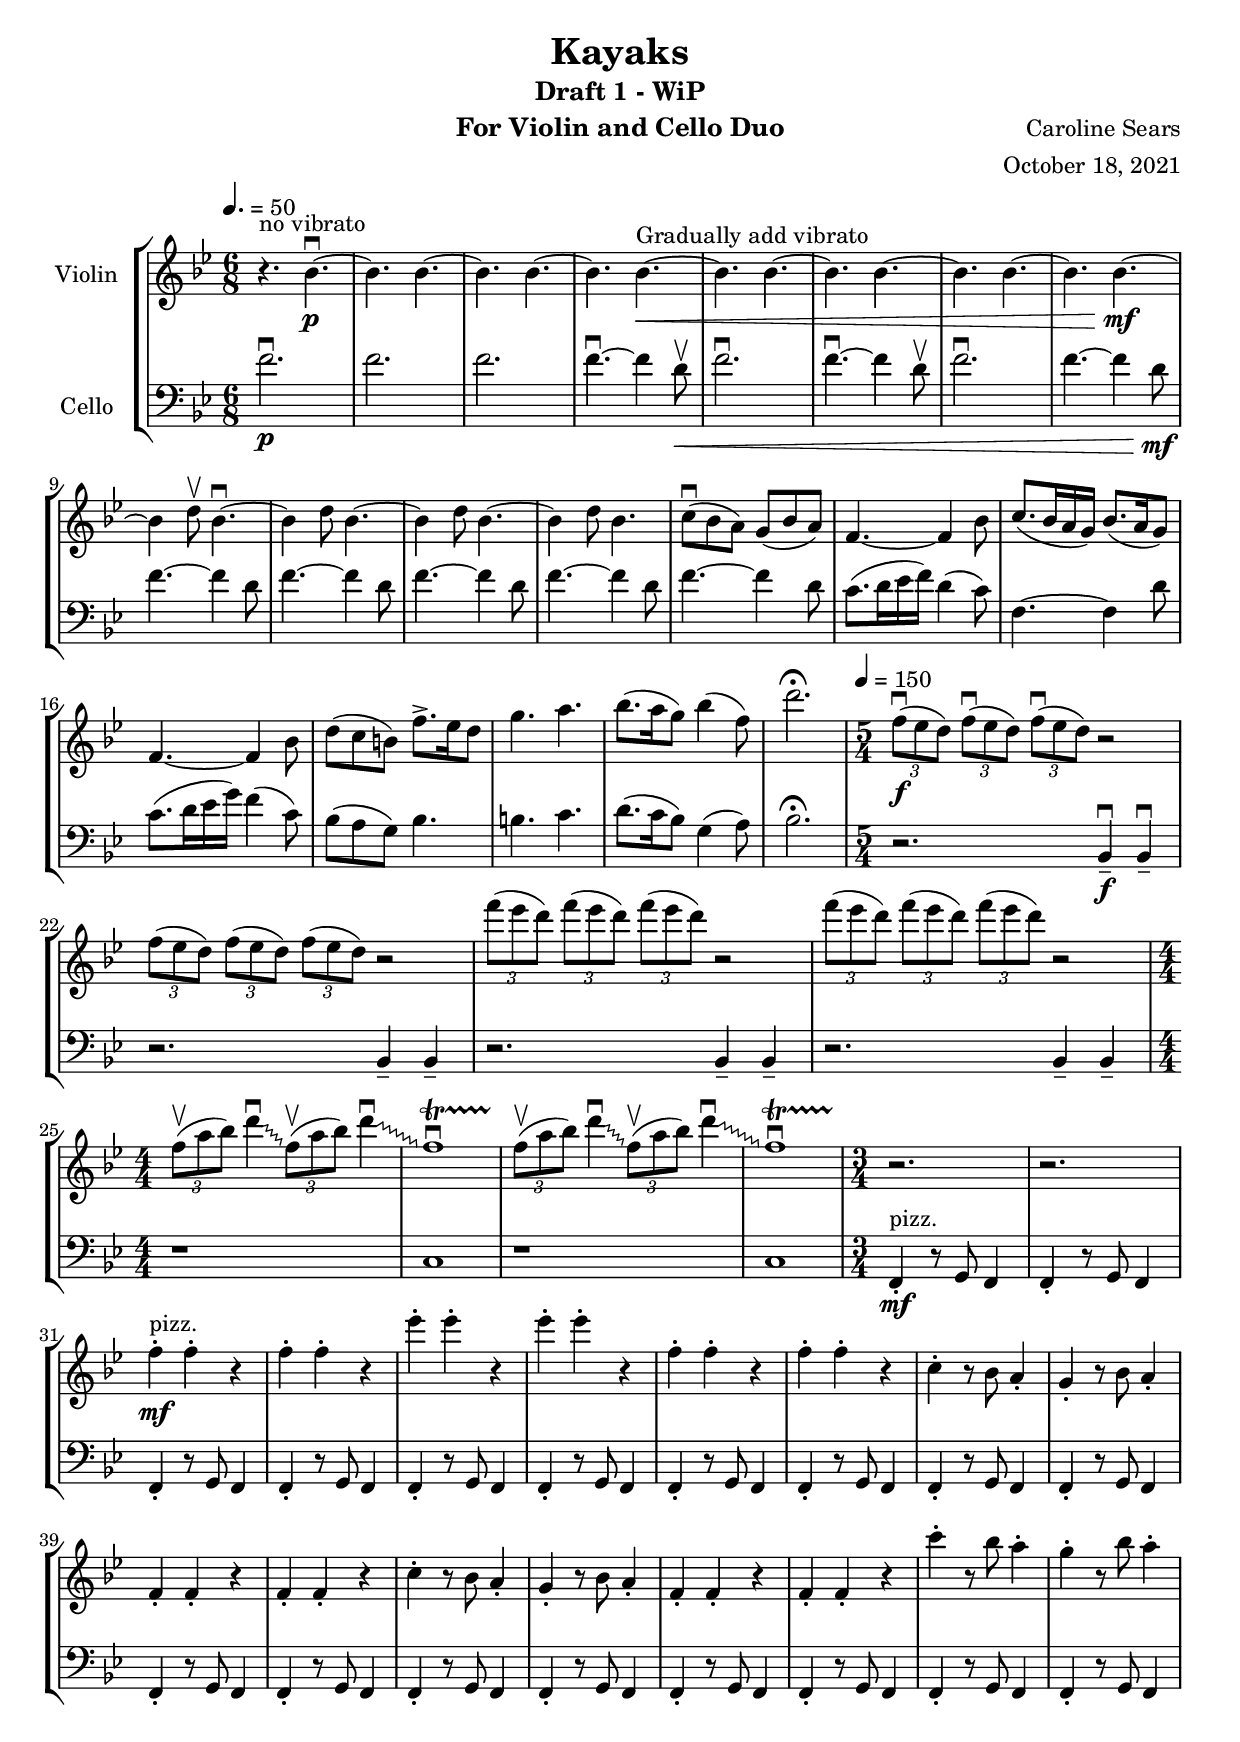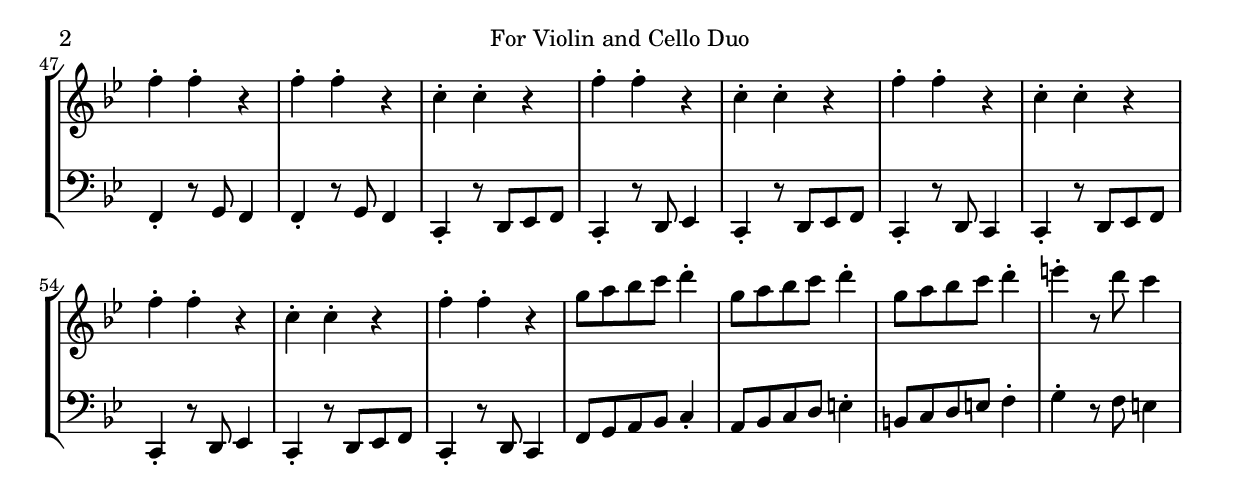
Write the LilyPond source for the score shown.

\header {
    title = "Kayaks"
    subtitle = "Draft 1 - WiP"
      % the field "instrument" also appears on following pages
    instrument =  "For Violin and Cello Duo"
    composer = "Caroline Sears"
    arranger = "October 18, 2021"

      % The following fields are centered at the bottom
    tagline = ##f


} %make this composition feel like a journey
\score {
% violin code
  \new StaffGroup <<
    \new Staff \with { instrumentName = "Violin" }
      \relative c'' {
      %A section
      \time 6/8
      \key bes \major
      \tempo 4. = 50 
      %bars1-8
       r4.^\markup "no vibrato" bes4.\downbow~\p| bes4. bes4.~| bes4. bes~| bes bes~\<^\markup "Gradually add vibrato"|
       bes4. bes4.~| bes4. bes~| bes4. bes4.~| bes bes~\!\mf |
       %bars 9-16
       bes4 d8\upbow bes4.\downbow~|bes4 d8 bes4.~|bes4 d8 bes4.~ |bes4 d8 bes4.|
       c8\downbow (bes a) g (bes a) | f4.~f4 bes8| c8. (bes16 a g) bes8. (a16 g8) | f4.~f4 bes8|
       %bars 17-20
       d8 (c b) f'8.\accent ees16 d8 | g4. a4. | bes8. (a16 g8) bes4 (f8) | d'2.\fermata
      %%%%%%%%%%%%%%%%%%%%%%%%%%%%%
      %B Section
      \tempo 4 = 150
      \time 5/4
      %bars 21-24
      \tuplet 3/2 {f,8\downbow\f (ees d)} \tuplet 3/2 {f\downbow (ees d)}  \tuplet 3/2 {f\downbow (ees d)} r2 |
      \tuplet 3/2 {f8 (ees d)} \tuplet 3/2 {f (ees d)}  \tuplet 3/2 {f (ees d)} r2 |
      \tuplet 3/2 {f'8 (ees d)} \tuplet 3/2 {f (ees d)}  \tuplet 3/2 {f (ees d)} r2 |
      \tuplet 3/2 {f8 (ees d)} \tuplet 3/2 {f (ees d)}  \tuplet 3/2 {f (ees d)} r2 |
      % bars 25-28
      \numericTimeSignature \time 4/4
      \override Glissando.style = #'zigzag
      \tuplet 3/2 {f,8\upbow (a bes)} d4\downbow\glissando \tuplet 3/2 {f,8\upbow (a bes)} d4\downbow\glissando 
      f,1\downbow\startTrillSpan|
      \tuplet 3/2 {f8\stopTrillSpan\upbow (a bes)} d4\downbow\glissando \tuplet 3/2 {f,8\upbow (a bes)} d4\downbow\glissando 
      f,1\downbow\startTrillSpan|
      %%%%%%%%%%%%%%%%%%%%%%%%%%%%%%%%
      % C Section
      %bars 29-32
      \time 3/4
      r2.\stopTrillSpan | r | f4^"pizz."\staccato\mf f\staccato r |f4\staccato f\staccato r |
      %bars 33-36
      ees'\staccato ees\staccato r| ees\staccato ees\staccato r| f,4\staccato f\staccato r |f4\staccato f\staccato r |
      %bars 37-40
      c\staccato r8 bes a4\staccato | g\staccato r8 bes a4\staccato |f4\staccato f\staccato r |f4\staccato f\staccato r |
      %bars 41-44
      c'\staccato r8 bes a4\staccato | g\staccato r8 bes a4\staccato |f4\staccato f\staccato r |f4\staccato f\staccato r |
      %bars 45-48
      c''\staccato r8 bes a4\staccato | g\staccato r8 bes a4\staccato |f4\staccato f\staccato r |f4\staccato f\staccato r |
      %bars 49-52
      c4\staccato c\staccato r |f4\staccato f\staccato r |c4\staccato c\staccato r |f4\staccato f\staccato r |
      %bars 49-52
      c4\staccato c\staccato r |f4\staccato f\staccato r |c4\staccato c\staccato r |f4\staccato f\staccato r |
      %bars 57-60
      g8 a bes c d4\staccato |g,8 a bes c d4\staccato |g,8 a bes c d4\staccato | e4\staccato r8 d c4 |
      %%%%%%%%%%%%%%%%%%%%%%%%%%%%%%%%%
      %D Section


      }
    


%cello code
    \new Staff \with { instrumentName = "Cello" }
      \relative c' { 
      \clef "bass"
      %A section
      \time 6/8
      \key bes \major
      \tempo 4. = 50
      %bars 1-8
      f2.\downbow\p |f |f |f4.\downbow~f4 d8\upbow\< |
      f2.\downbow|f4.\downbow~f4 d8\upbow |f2.\downbow|f4.~f4 d8\!\mf |
      %bars 9-16
      f4.~f4 d8 |f4.~f4 d8 |f4.~f4 d8 |f4.~f4 d8 |
      f4.~f4 d8 | c8. (d16 ees16 f) d4 (c8) |f,4.~f4 d'8 |c8. (d16 ees16 g) f4 (c8) |
      %bars 17-20
      bes8 (a g) bes4. | b4. c4. | d8. (c16 bes8) g4 (a8) |bes2.\fermata|
      %%%%%%%%%%%%%%%%%%%%%%%%%%%%%%%%%%
      %B section
      \tempo 4 = 150
      \time 5/4
      %bars 21-24
      r2. bes,4\tenuto\downbow\f bes4\downbow\tenuto |r2. bes4\tenuto bes4\tenuto |
      r2. bes4\tenuto bes4\tenuto |r2. bes4\tenuto bes4\tenuto |
      %bars 25-28
      \numericTimeSignature \time 4/4
      r1|c1|r1|c1
      %%%%%%%%%%%%%%%%%%%%%%%%%%%%%%%%%%%
      %C Section
      \time 3/4
      %bars 29-32
      f,4\staccato^"pizz."\mf r8 g f4 |f4\staccato r8 g f4 |f4\staccato r8 g f4 |f4\staccato r8 g f4 |
      %bars 33-36
      f4\staccato r8 g f4 |f4\staccato r8 g f4 |f4\staccato r8 g f4 |f4\staccato r8 g f4 |
      %bars 37-40
      f4\staccato r8 g f4 |f4\staccato r8 g f4 |f4\staccato r8 g f4 |f4\staccato r8 g f4 |
      %bars 41-44
      f4\staccato r8 g f4 |f4\staccato r8 g f4 |f4\staccato r8 g f4 |f4\staccato r8 g f4 |
      %bars 45-48
      f4\staccato r8 g f4 |f4\staccato r8 g f4 |f4\staccato r8 g f4 |f4\staccato r8 g f4 |
      %bars 49-52
      c4\staccato r8 d8 ees f|c4\staccato r8 d ees4 | c4\staccato r8 d8 ees f|c4\staccato r8 d c4 |
      %bars 53-56
      c4\staccato r8 d8 ees f|c4\staccato r8 d ees4 | c4\staccato r8 d8 ees f|c4\staccato r8 d c4 |   
      %bars 57-60
      f8 g a bes c4\staccato | a8 bes c d e4\staccato |b8 c d e f4\staccato | g4\staccato r8 f e4 |
      %%%%%%%%%%%%%%%%%%%%%%%%%%%%%%%%%%
      %D Section (tense)

      }
  >>
  \layout { }
  \midi { }
}
